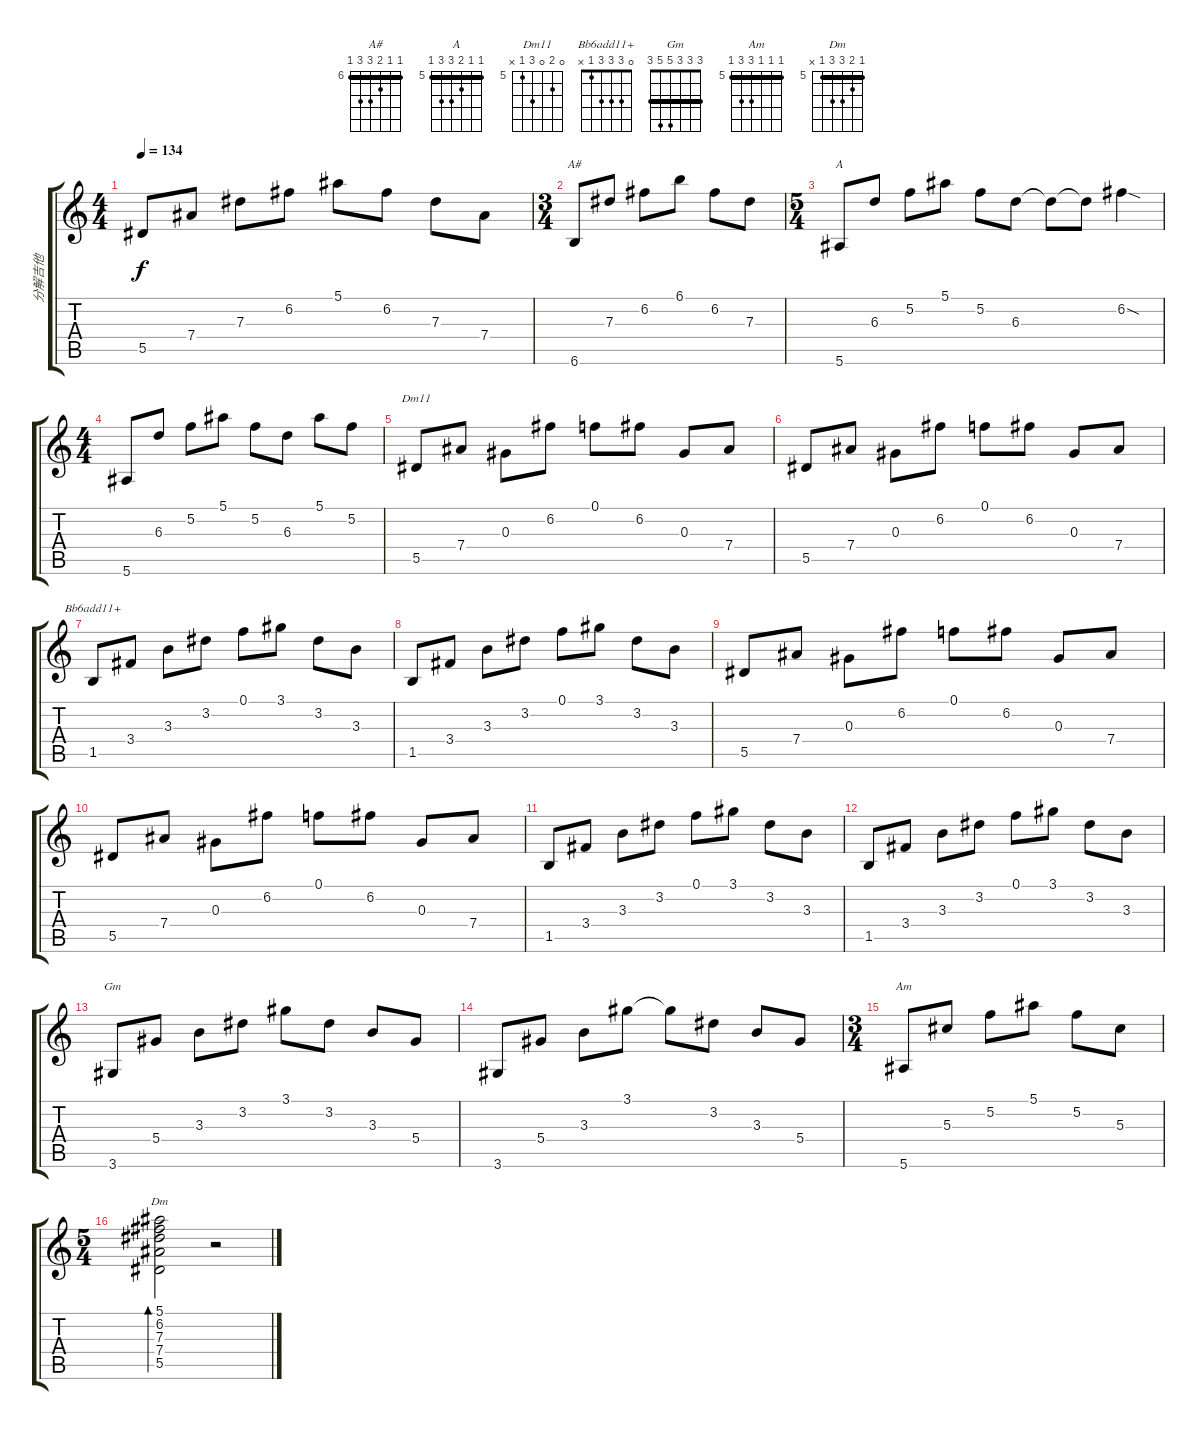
\track ("分解吉他" "分解吉他") {instrument acousticguitarsteel}
\staff {score tabs}
\tuning (F4 C4 Ab3 Eb3 Bb2 F2) {hide}
\chord ("A#" 6 6 7 8 8 6) {firstfret 6 barre 6}
\chord ("A" 5 5 6 7 7 5) {firstfret 5 barre 5}
\chord ("Dm11" 0 6 0 7 5 x) {firstfret 5}
\chord ("Bb6add11+" 0 3 3 3 1 x)
\chord ("Gm" 3 3 3 5 5 3) {barre 3}
\chord ("Am" 5 5 5 7 7 5) {firstfret 5 barre 5}
\chord ("Dm" 5 6 7 7 5 x) {firstfret 5 barre 5}
\ts (4 4)
\tempo 134
\clef g2
\ks c
5.5.8{dy f} 7.4.8 7.3.8 6.2.8 5.1.8 6.2.8 7.3.8 7.4.8 |
\ts (3 4)
6.6.8{ch "A#"} 7.3.8 6.2.8 6.1.8 6.2.8 7.3.8 |
\ts (5 4)
5.6.8{ch "A"} 6.3.8 5.2.8 5.1.8 5.2.8 6.3.8 6.3{t}.8 6.3{t}.8 6.2{sod}.4 |
\ts (4 4)
5.6.8 6.3.8 5.2.8 5.1.8 5.2.8 6.3.8 5.1.8 5.2.8 |
5.5.8{ch "Dm11"} 7.4.8 0.3.8 6.2.8 0.1.8 6.2.8 0.3.8 7.4.8 |
5.5.8 7.4.8 0.3.8 6.2.8 0.1.8 6.2.8 0.3.8 7.4.8 |
1.5.8{ch "Bb6add11+"} 3.4.8 3.3.8 3.2.8 0.1.8 3.1.8 3.2.8 3.3.8 |
1.5.8 3.4.8 3.3.8 3.2.8 0.1.8 3.1.8 3.2.8 3.3.8 |
5.5.8 7.4.8 0.3.8 6.2.8 0.1.8 6.2.8 0.3.8 7.4.8 |
5.5.8 7.4.8 0.3.8 6.2.8 0.1.8 6.2.8 0.3.8 7.4.8 |
1.5.8 3.4.8 3.3.8 3.2.8 0.1.8 3.1.8 3.2.8 3.3.8 |
1.5.8 3.4.8 3.3.8 3.2.8 0.1.8 3.1.8 3.2.8 3.3.8 |
3.6.8{ch "Gm"} 5.4.8 3.3.8 3.2.8 3.1.8 3.2.8 3.3.8 5.4.8 |
3.6.8 5.4.8 3.3.8 3.1.8 3.1{t}.8 3.2.8 3.3.8 5.4.8 |
\ts (3 4)
5.6.8{ch "Am"} 5.3.8 5.2.8 5.1.8 5.2.8 5.3.8 |
\ts (5 4)
(5.1 6.2 7.3 7.4 5.5).2{bd 480 ch "Dm"} r.2
